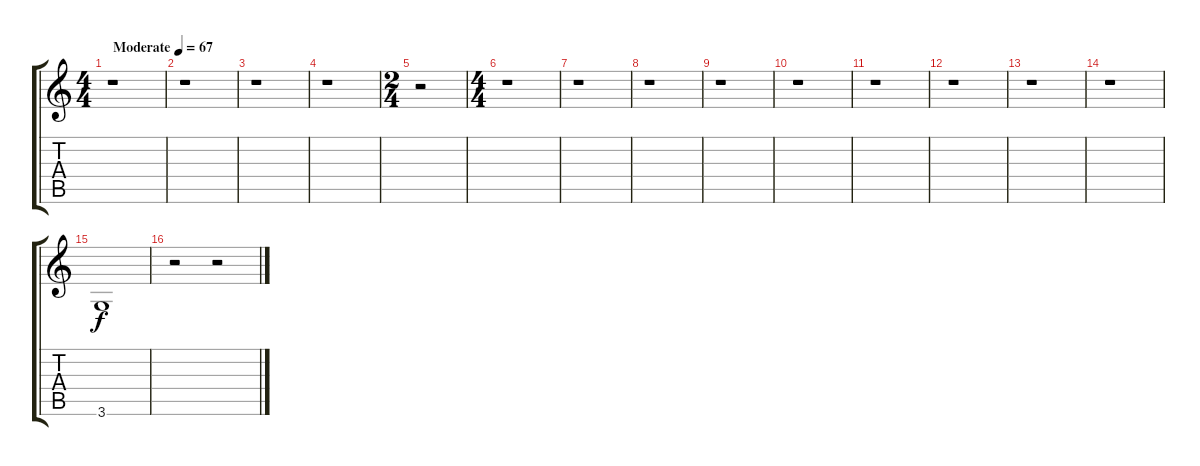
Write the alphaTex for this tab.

\track "" {instrument fretlessbass}
\staff {score tabs}
\tuning (E4 B3 G3 D3 A2 E2) {hide}
\ts (4 4)
\tempo (67 "Moderate")
\clef g2
\ks c
r.1{dy f instrument fretlessbass} |
r.1 |
r.1 |
r.1 |
\ts (2 4)
r.2 |
\ts (4 4)
r.1 |
r.1 |
r.1 |
r.1 |
r.1 |
r.1 |
r.1 |
r.1 |
r.1 |
3.6.1 |
r.2 r.2
